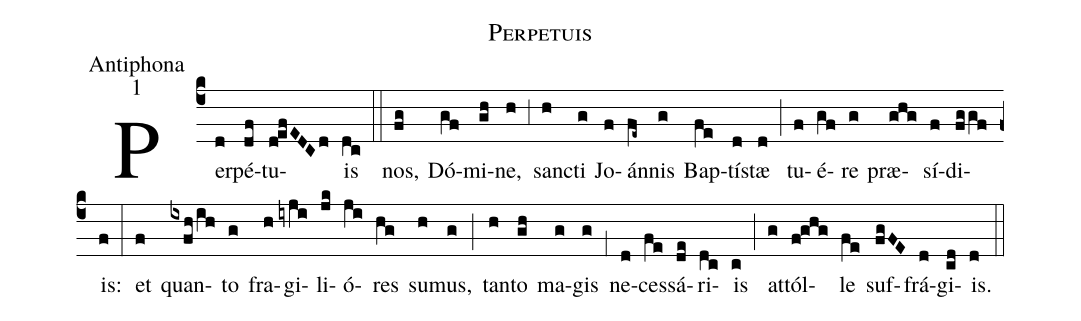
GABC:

name:Perpetuis;
office-part:Antiphona;
mode:1;
%%
(c4) Per(d)pé(df)tu(d!efEDCd)is(dc) (::) nos,(fg) Dó(gf)mi(gh)ne,(h) (;3) san(h)cti(g) Jo(f)án(fe~)nis(g) Bap(fe)tí(d)stæ(d) (;) tu(f)é(gf)re(g) præ(ghg)sí(f)di(fggf)is:(f) (:) et(f) quan(ixfh/ih)to(g) fra(h)gi(iyji)li(jk)ó(ji)res(hg) su(h)mus,(g) (;) tan(h)to(gh) ma(g)gis(g) (;1) ne(d)ces(fe)sá(de)ri(dc)is(c) (;) at(g)tól(f!ghg)le(fe) suf(fgFE)frá(d)gi(cd)is.(d) (::)
